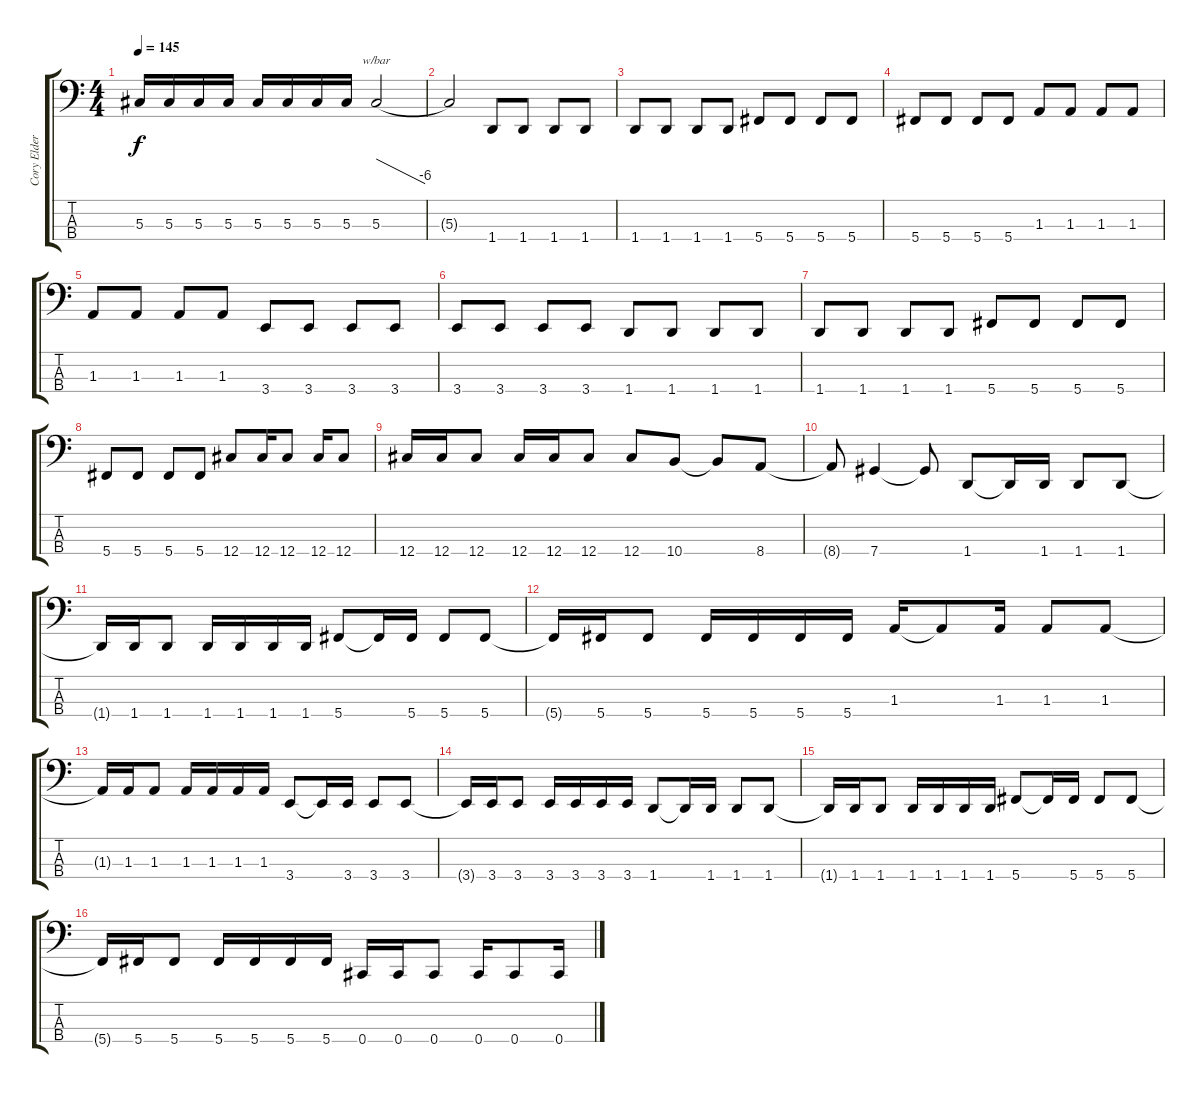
\track ("Cory Elder" "Cory Elder") {instrument slapbass2}
\staff {score tabs}
\tuning (Gb2 Db2 Ab1 Db1) {hide}
\ts (4 4)
\tempo 145
\clef f4
\ks c
5.3.16{dy f} 5.3.16 5.3.16 5.3.16 5.3.16 5.3.16 5.3.16 5.3.16 5.3.2{tbe (dive default 0 0 60 -24)} |
5.3{t}.2 1.4.8 1.4.8 1.4.8 1.4.8 |
1.4.8 1.4.8 1.4.8 1.4.8 5.4.8 5.4.8 5.4.8 5.4.8 |
5.4.8 5.4.8 5.4.8 5.4.8 1.3.8 1.3.8 1.3.8 1.3.8 |
1.3.8 1.3.8 1.3.8 1.3.8 3.4.8 3.4.8 3.4.8 3.4.8 |
3.4.8 3.4.8 3.4.8 3.4.8 1.4.8 1.4.8 1.4.8 1.4.8 |
1.4.8 1.4.8 1.4.8 1.4.8 5.4.8 5.4.8 5.4.8 5.4.8 |
5.4.8 5.4.8 5.4.8 5.4.8 12.4.8 12.4.16 12.4.8 12.4.16 12.4.8 |
12.4.16 12.4.16 12.4.8 12.4.16 12.4.16 12.4.8 12.4.8 10.4.8 10.4{t}.8 8.4.8 |
8.4{t}.8 7.4.4 7.4{t}.8 1.4.8 1.4{t}.16 1.4.16 1.4.8 1.4.8 |
1.4{t}.16 1.4.16 1.4.8 1.4.16 1.4.16 1.4.16 1.4.16 5.4.8 5.4{t}.16 5.4.16 5.4.8 5.4.8 |
5.4{t}.16 5.4.16 5.4.8 5.4.16 5.4.16 5.4.16 5.4.16 1.3.16 1.3{t}.8 1.3.16 1.3.8 1.3.8 |
1.3{t}.16 1.3.16 1.3.8 1.3.16 1.3.16 1.3.16 1.3.16 3.4.8 3.4{t}.16 3.4.16 3.4.8 3.4.8 |
3.4{t}.16 3.4.16 3.4.8 3.4.16 3.4.16 3.4.16 3.4.16 1.4.8 1.4{t}.16 1.4.16 1.4.8 1.4.8 |
1.4{t}.16 1.4.16 1.4.8 1.4.16 1.4.16 1.4.16 1.4.16 5.4.8 5.4{t}.16 5.4.16 5.4.8 5.4.8 |
5.4{t}.16 5.4.16 5.4.8 5.4.16 5.4.16 5.4.16 5.4.16 0.4.16 0.4.16 0.4.8 0.4.16 0.4.8 0.4.16
